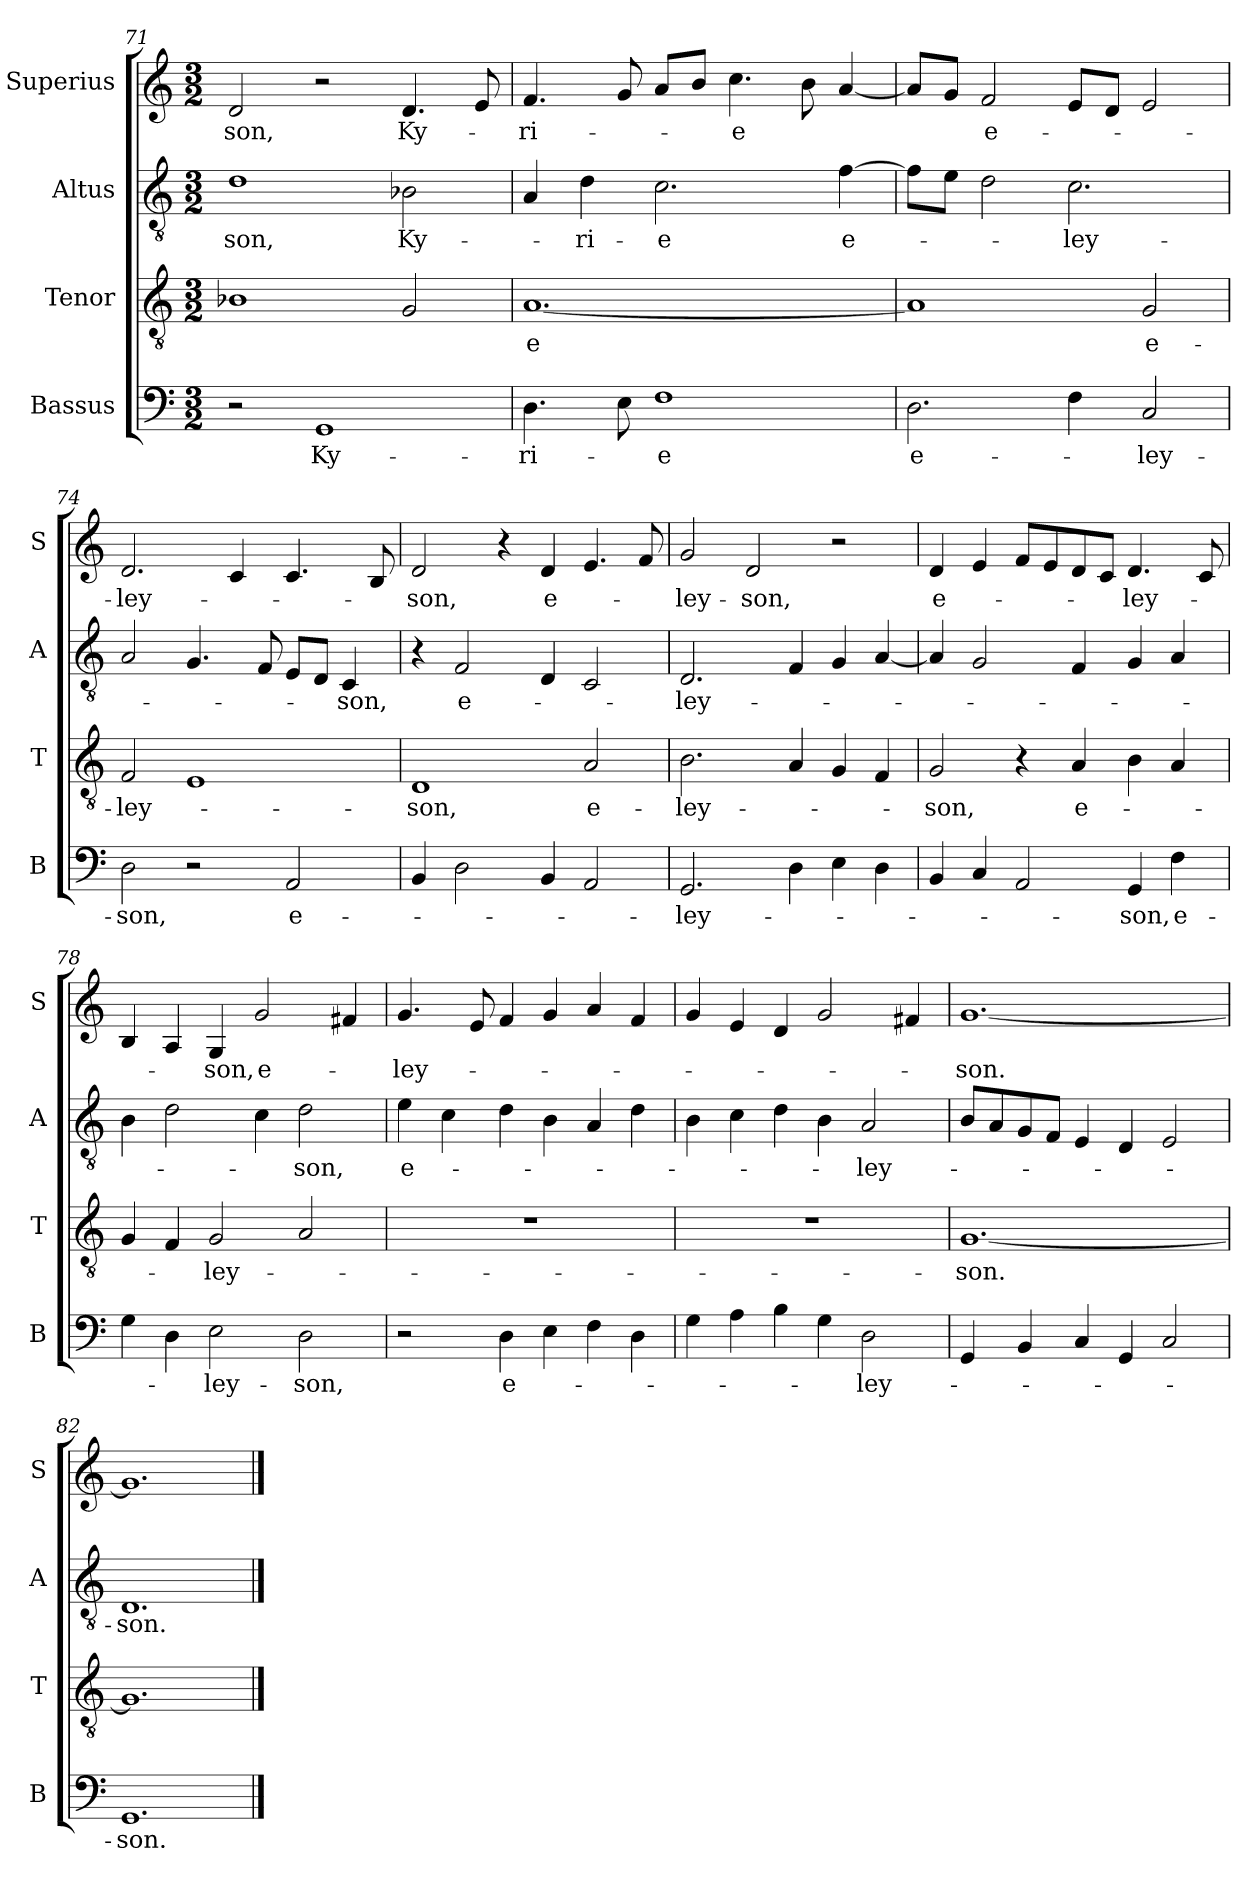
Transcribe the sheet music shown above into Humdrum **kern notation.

**kern	**text	**kern	**text	**kern	**text	**kern	**text
*part4	*part4	*part3	*part3	*part2	*part2	*part1	*part1
*staff4	*staff4	*staff3	*staff3	*staff2	*staff2	*staff1	*staff1
*I"Bassus	*	*I"Tenor	*	*I"Altus	*	*I"Superius	*
*I'B	*	*I'T	*	*I'A	*	*I'S	*
*clefF4	*	*clefGv2	*	*clefGv2	*	*clefG2	*
*k[]	*	*k[]	*	*k[]	*	*k[]	*
*M3/2	*	*M3/2	*	*M3/2	*	*M3/2	*
=71	=71	=71	=71	=71	=71	=71	=71
!	!	!	!	!	!LO:LY:i	!	!LO:LY:i
2r	.	1B-X	.	1d	-son,	2d	-son,
!	!LO:LY:i	!	!	!	!	!	!
1GG	Ky-	.	.	.	.	2r	.
!	!	!	!	!	!LO:LY:i	!	!LO:LY:i
.	.	2G	.	2B-X	Ky-	4.d	Ky-
.	.	.	.	.	.	8e	.
=72	=72	=72	=72	=72	=72	=72	=72
!	!LO:LY:i	!	!	!	!	!	!LO:LY:i
4.D	-ri-	[1.A	-e	4A	.	4.f	-ri-
!	!	!	!	!	!LO:LY:i	!	!
.	.	.	.	4d	-ri-	.	.
8E	.	.	.	.	.	8g	.
!	!LO:LY:i	!	!	!	!LO:LY:i	!	!
1F	-e	.	.	2.c	-e	8aL	.
.	.	.	.	.	.	8bJ	.
!	!	!	!	!	!	!	!LO:LY:i
.	.	.	.	.	.	4.cc	-e
.	.	.	.	.	.	8b	.
!	!	!	!	!	!LO:LY:i	!	!
.	.	.	.	[4f	e-	[4a	.
=73	=73	=73	=73	=73	=73	=73	=73
!	!LO:LY:i	!	!	!	!	!	!
2.D	e-	1A]	.	8fL]	.	8aL]	.
.	.	.	.	8eJ	.	8gJ	.
!	!	!	!	!	!	!	!LO:LY:i
.	.	.	.	2d	.	2f	e-
!	!	!	!	!	!LO:LY:i	!	!
4F	.	.	.	2.c	-ley-	8eL	.
.	.	.	.	.	.	8dJ	.
!	!LO:LY:i	!	!LO:LY:i	!	!	!	!
2C	-ley-	2G	e-	.	.	2e	.
=74	=74	=74	=74	=74	=74	=74	=74
!	!LO:LY:i	!	!LO:LY:i	!	!	!	!LO:LY:i
2D	-son,	2F	-ley-	2A	.	2.d	-ley-
2r	.	1E	.	4.G	.	.	.
.	.	.	.	.	.	4c	.
.	.	.	.	8F	.	.	.
!	!LO:LY:i	!	!	!	!	!	!
2AA	e-	.	.	8EL	.	4.c	.
.	.	.	.	8DJ	.	.	.
!	!	!	!	!	!LO:LY:i	!	!
.	.	.	.	4C	-son,	.	.
.	.	.	.	.	.	8B	.
=75	=75	=75	=75	=75	=75	=75	=75
!	!	!	!LO:LY:i	!	!	!	!LO:LY:i
4BB	.	1D	-son,	4r	.	2d	-son,
!	!	!	!	!	!LO:LY:i	!	!
2D	.	.	.	2F	e-	.	.
.	.	.	.	.	.	4r	.
!	!	!	!	!	!	!	!LO:LY:i
4BB	.	.	.	4D	.	4d	e-
!	!	!	!LO:LY:i	!	!	!	!
2AA	.	2A	e-	2C	.	4.e	.
.	.	.	.	.	.	8f	.
=76	=76	=76	=76	=76	=76	=76	=76
!	!LO:LY:i	!	!LO:LY:i	!	!LO:LY:i	!	!LO:LY:i
2.GG	-ley-	2.B	-ley-	2.D	-ley-	2g	-ley-
!	!	!	!	!	!	!	!LO:LY:i
.	.	.	.	.	.	2d	-son,
4D	.	4A	.	4F	.	.	.
4E	.	4G	.	4G	.	2r	.
4D	.	4F	.	[4A	.	.	.
=77	=77	=77	=77	=77	=77	=77	=77
!	!	!	!LO:LY:i	!	!	!	!LO:LY:i
4BB	.	2G	-son,	4A]	.	4d	e-
4C	.	.	.	2G	.	4e	.
2AA	.	4r	.	.	.	8fL	.
.	.	.	.	.	.	8e	.
.	.	4A	e-	4F	.	8d	.
.	.	.	.	.	.	8cJ	.
!	!LO:LY:i	!	!	!	!	!	!LO:LY:i
4GG	-son,	4B	.	4G	.	4.d	-ley-
!	!LO:LY:i	!	!	!	!	!	!
4F	e-	4A	.	4A	.	.	.
.	.	.	.	.	.	8c	.
=78	=78	=78	=78	=78	=78	=78	=78
4G	.	4G	.	4B	.	4B	.
4D	.	4F	.	2d	.	4A	.
!	!LO:LY:i	!	!	!	!	!	!LO:LY:i
2E	-ley-	2G	-ley-	.	.	4G	-son,
!	!	!	!	!	!	!	!LO:LY:i
.	.	.	.	4c	.	2g	e-
!	!LO:LY:i	!	!	!	!LO:LY:i	!	!
2D	-son,	2A	.	2d	-son,	.	.
.	.	.	.	.	.	4f#i	.
=79	=79	=79	=79	=79	=79	=79	=79
!	!	!	!	!	!	!	!LO:LY:i
2r	.	1.r	.	4e	e-	4.g	-ley-
.	.	.	.	4c	.	.	.
.	.	.	.	.	.	8e	.
4D	e-	.	.	4d	.	4f	.
4E	.	.	.	4B	.	4g	.
4F	.	.	.	4A	.	4a	.
4D	.	.	.	4d	.	4f	.
=80	=80	=80	=80	=80	=80	=80	=80
4G	.	1.r	.	4B	.	4g	.
4A	.	.	.	4c	.	4e	.
4B	.	.	.	4d	.	4d	.
4G	.	.	.	4B	.	2g	.
2D	-ley-	.	.	2A	-ley-	.	.
.	.	.	.	.	.	4f#X	.
=81	=81	=81	=81	=81	=81	=81	=81
!	!	!	!	!	!	!	!LO:LY:i
4GG	.	[1.G	-son.	8BL	.	[1.g	-son.
.	.	.	.	8A	.	.	.
4BB	.	.	.	8G	.	.	.
.	.	.	.	8FJ	.	.	.
4C	.	.	.	4E	.	.	.
4GG	.	.	.	4D	.	.	.
2C	.	.	.	2E	.	.	.
=82	=82	=82	=82	=82	=82	=82	=82
1.GG	-son.	1.G]	.	1.D	-son.	1.g]	.
==	==	==	==	==	==	==	==
*-	*-	*-	*-	*-	*-	*-	*-
